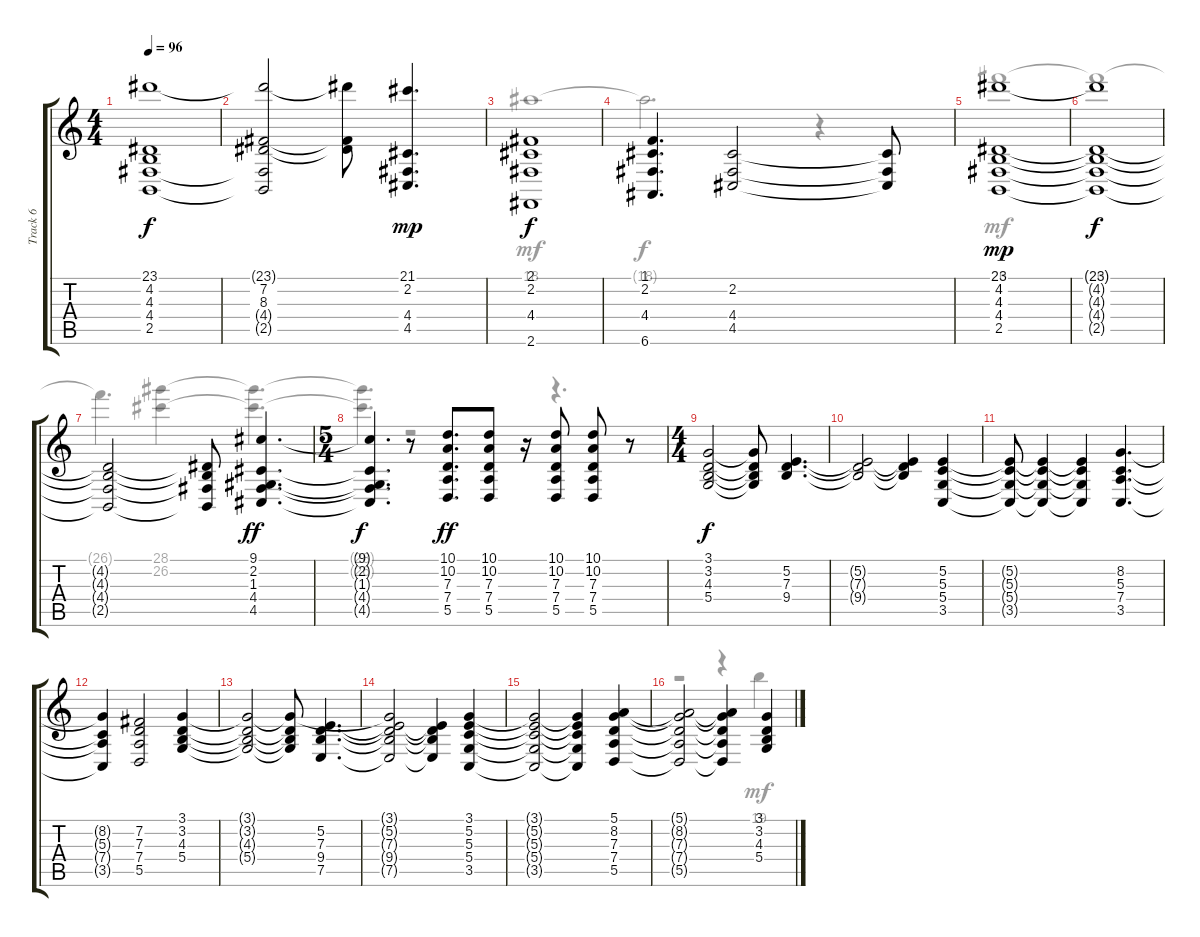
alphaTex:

\track ("Track 6" "Track 6") {instrument synthstrings1}
\staff {score tabs}
\tuning (E4 B3 G3 D3 A2 E2) {hide}
\voice
\ts (4 4)
\tempo 96
\clef g2
\ks c
(23.1{t} 4.2{t} 4.3{t} 4.4{t} 2.5{t}).1{dy f} |
(23.1{t} 7.2 8.3 4.4{t} 2.5{t}).2 (23.1{t} 7.2{t} 8.3{t}).8 (21.1 2.2 4.4 4.5).4{d dy mp} |
(2.1 2.2 4.4 2.6).1{dy f} |
(1.1 2.2 4.4 6.6).4{d} (2.2 4.4 4.5).2 (2.2{t} 4.4{t} 4.5{t}).8 |
(23.1 4.2 4.3 4.4 2.5).1{dy mp} |
(23.1{t} 4.2{t} 4.3{t} 4.4{t} 2.5{t}).1{dy f} |
(4.2{t} 4.3{t} 4.4{t} 2.5{t}).2 (4.2{t} 4.3{t} 4.4{t} 2.5{t}).8 (9.1 2.2 1.3 4.4 4.5).4{d dy ff} |
\ts (5 4)
(9.1{t} 2.2{t} 1.3{t} 4.4{t} 4.5{t}).4{d dy f} r.8 (10.1 10.2 7.3 7.4 5.5).8{d dy ff} (10.1 10.2 7.3 7.4 5.5).8 r.16 (10.1 10.2 7.3 7.4 5.5).8 (10.1 10.2 7.3 7.4 5.5).8 r.8 |
\ts (4 4)
(3.1 3.2 4.3 5.4).2{dy f} (3.1{t} 3.2{t} 4.3{t} 5.4{t}).8 (5.2 7.3 9.4).4{d} |
(5.2{t} 7.3{t} 9.4{t}).2 (5.2{t} 7.3{t} 9.4{t}).4 (5.2 5.3 5.4 3.5).4 |
(5.2{t} 5.3{t} 5.4{t} 3.5{t}).8 (5.2{t} 5.3{t} 5.4{t} 3.5{t}).4 (5.2{t} 5.3{t} 5.4{t} 3.5{t}).4 (8.2 5.3 7.4 3.5).4{d} |
(8.2{t} 5.3{t} 7.4{t} 3.5{t}).4 (7.2 7.3 7.4 5.5).2 (3.1 3.2 4.3 5.4).4 |
(3.1{t} 3.2{t} 4.3{t} 5.4{t}).2 (3.1{t} 3.2{t} 4.3{t} 5.4{t}).8 (5.2 7.3 9.4 7.5).4{d} |
(3.1{t} 5.2{t} 7.3{t} 9.4{t} 7.5{t}).2 (5.2{t} 7.3{t} 9.4{t} 7.5{t}).4 (3.1 5.2 5.3 5.4 3.5).4 |
(3.1{t} 5.2{t} 5.3{t} 5.4{t} 3.5{t}).2 (3.1{t} 5.2{t} 5.3{t} 5.4{t} 3.5{t}).4 (5.1 8.2 7.3 7.4 5.5).4 |
(5.1{t} 8.2{t} 7.3{t} 7.4{t} 5.5{t}).2 (5.1{t} 8.2{t} 7.3{t} 7.4{t} 5.5{t}).4 (3.1 3.2 4.3 5.4).4
\voice
\clef g2
\ottava regular
\simile none
\ks c
|
|
18.1.1{dy mf} |
18.1{t}.2{d dy f} r.4 |
26.1.1{dy mf} |
26.1{t}.1{dy f} |
26.1{t}.4{d} (28.1 26.2).4 (28.1{t} 26.2{t}).4{d} |
(28.1{t} 26.2{t}).4{d} r.2 r.4{d} |
|
|
|
|
|
|
|
r.2 r.4 19.1.4{dy mf}
